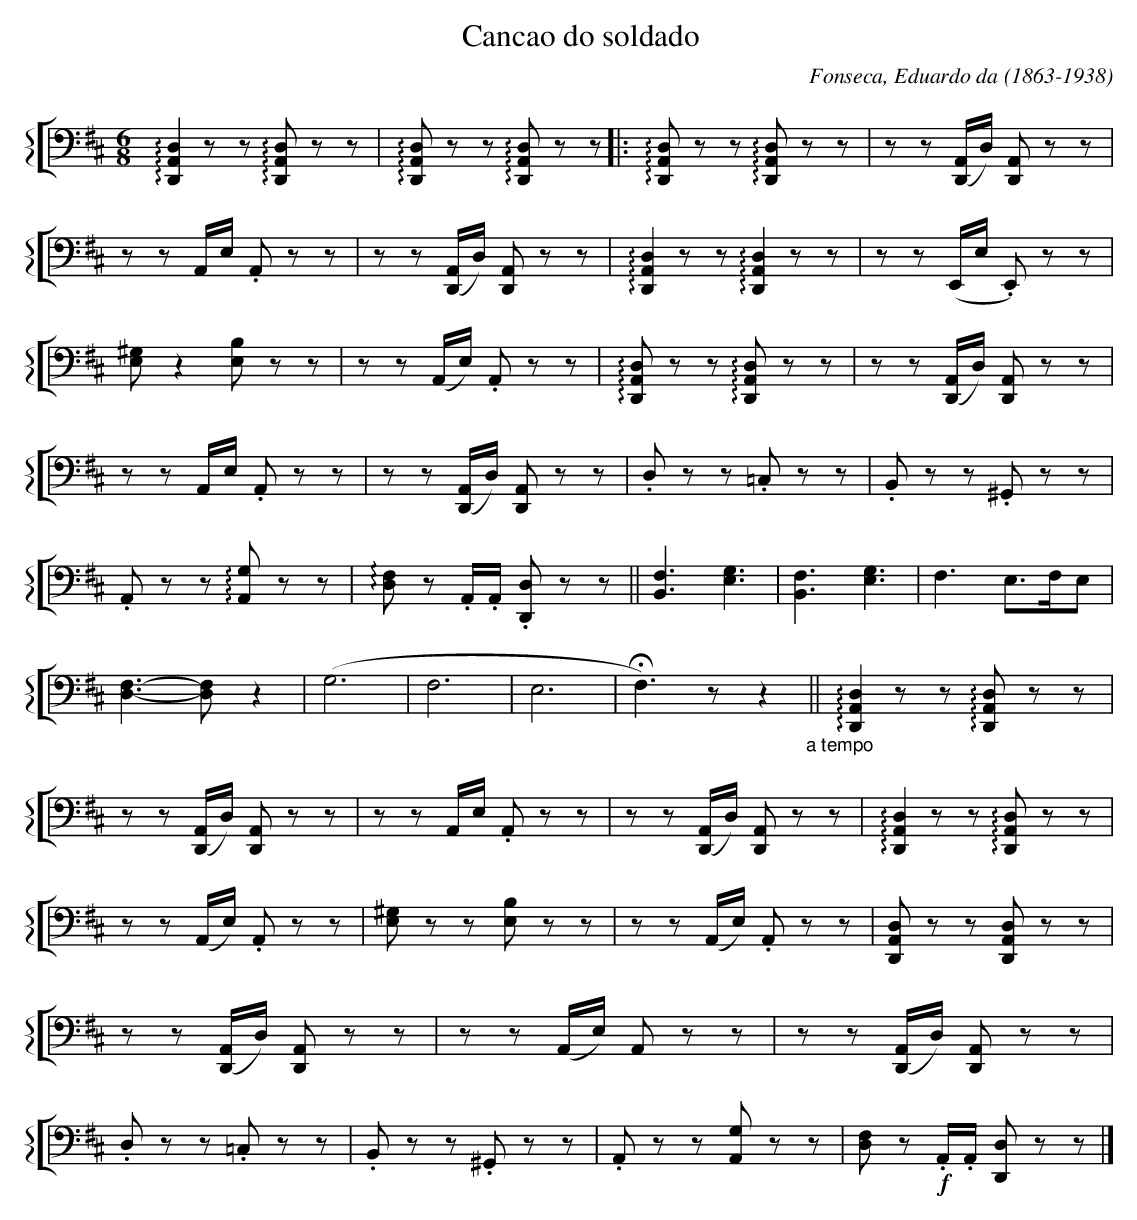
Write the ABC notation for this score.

X:1
T:Cancao do soldado
C:Fonseca, Eduardo da (1863-1938)
M:6/8
L:1/8
K:D
V: 8 clef=bass name="" sname=""
%%staves [{ 8 }]
    !arpeggio!!xstem![D,,A,,D,] z z !arpeggio![D,,A,,D,] z z | \
    !arpeggio![D,,A,,D,] z z !arpeggio![D,,A,,D,] z z |: !arpeggio![D,,A,,D,] z z !arpeggio![D,,A,,D,] z z  | \
    zz[A,,(D,,]/D,/) [D,,A,,]zz | zzA,,/E,/ .A,,zz | zz[A,,(D,,]/D,/) [D,,A,,]zz | \
    !arpeggio!!xstem![D,,A,,D,] z z !arpeggio!!xstem![D,,A,,D,] z z | zz(E,,/E,/ .E,,)zz | \
    [E,^G,] z2 [E,B,]zz | zz(A,,/E,/) .A,,zz | !arpeggio![D,,A,,D,]zz  !arpeggio![D,,A,,D,]zz  | \
    zz[A,,(D,,]/D,/) [D,,A,,]zz | zzA,,/E,/ .A,,zz | zz[A,,(D,,]/D,/) [D,,A,,]zz | \
    .D,zz .=C,zz| .B,,zz .^G,,zz| .A,,zz !arpeggio![A,,G,]zz| !arpeggio![D,F,]z .A,,/.A,,/ .[D,D,,]zz || \
    [B,,F,]3 [E,G,]3 | [B,,F,]3 [E,G,]3 | F,3 E,>F,E, | [D,F,]3-[D,F,]z2 | \
    (G,6|F,6|E,6|!fermata!F,3)zz2 "_a tempo"|| \
    !arpeggio!!xstem![D,,A,,D,] z z !arpeggio![D,,A,,D,] z z | zz[A,,(D,,]/D,/) [D,,A,,]zz | \
    zzA,,/E,/ .A,,zz | zz[A,,(D,,]/D,/) [D,,A,,]zz | !arpeggio!!xstem![D,,A,,D,] z z !arpeggio![D,,A,,D,] z z | \
    zz(A,,/E,/) .A,,zz | [E,^G,]zz [E,B,]zz | zz(A,,/E,/) .A,,zz | \
    [D,,A,,D,] z z [D,,A,,D,] z z | zz[A,,(D,,]/D,/) [D,,A,,]zz | zz(A,,/E,/) A,,zz | \
    zz[A,,(D,,]/D,/) [D,,A,,]zz | .D,zz .=C,zz| .B,,zz .^G,,zz| .A,,zz [A,,G,]zz| [D,F,]z !f!.A,,/.A,,/ [D,D,,]zz |]
